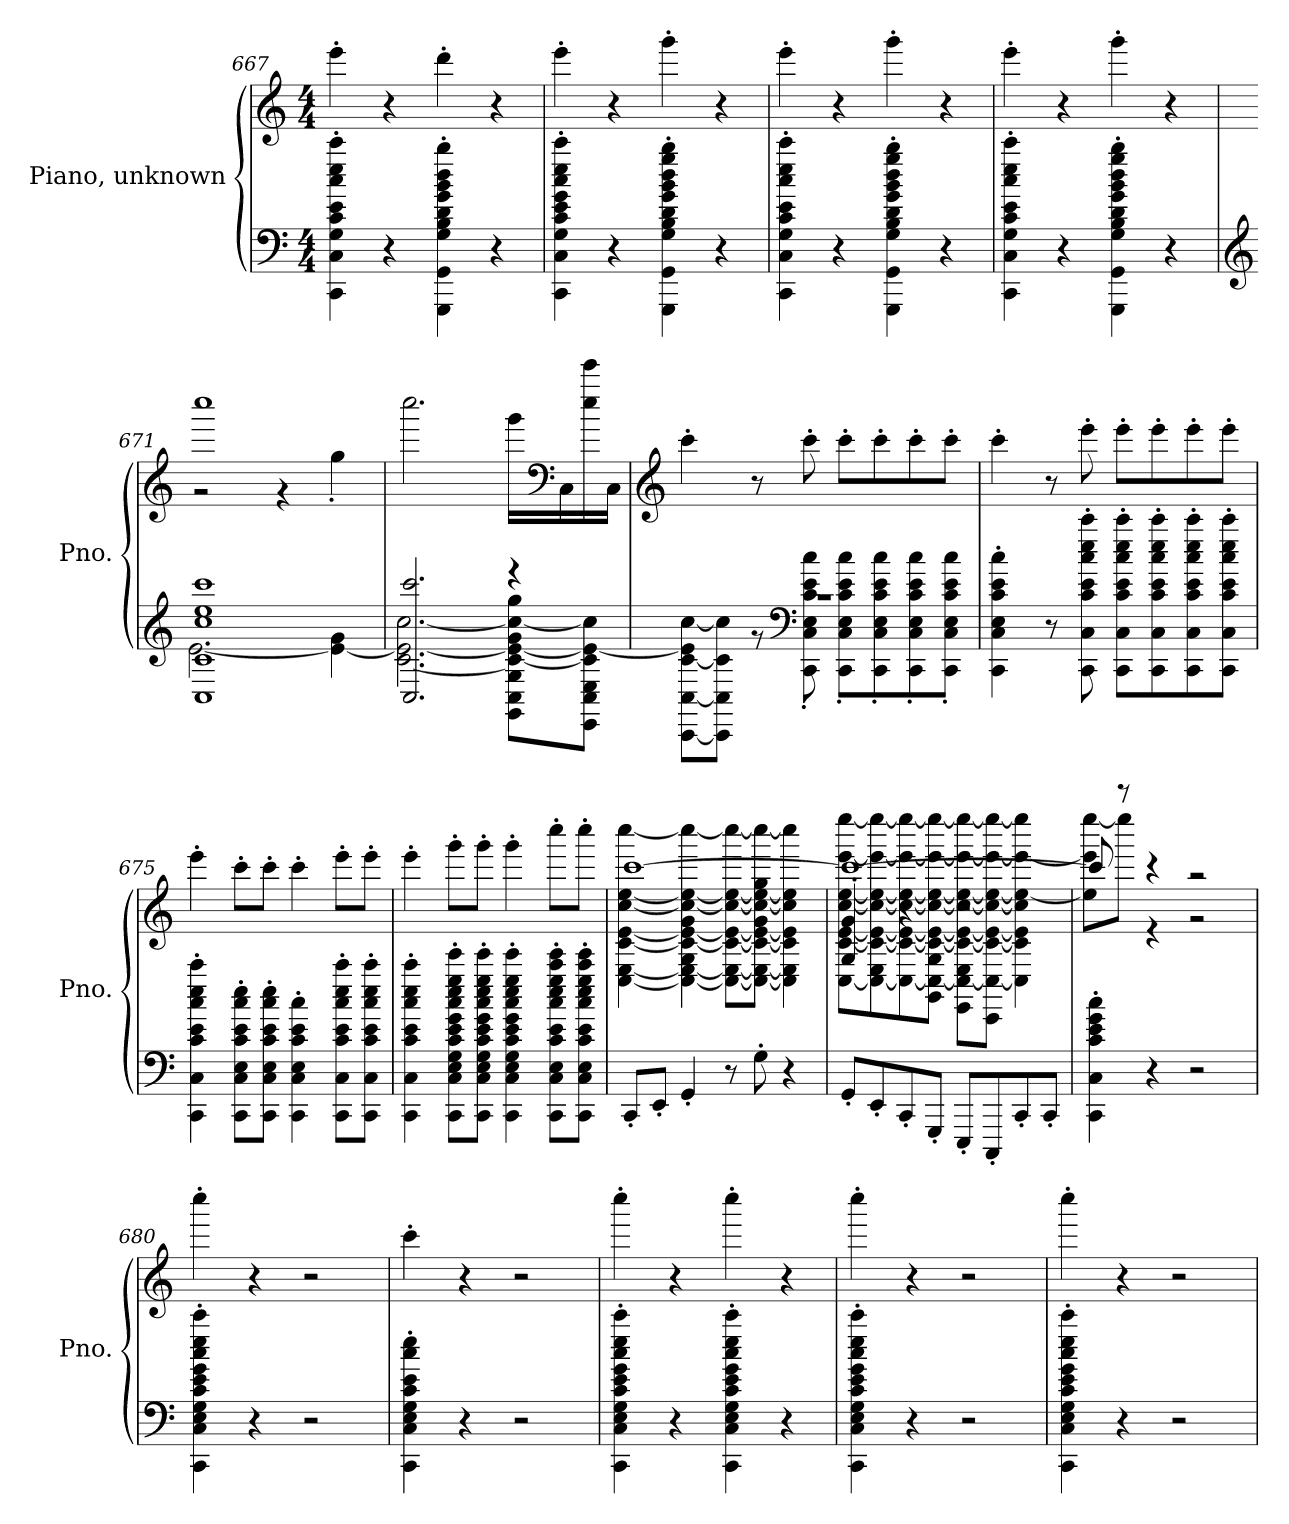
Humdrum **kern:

**kern	**kern
*part1	*part1
*staff2	*staff1
*I"Piano, unknown	*
*I'Pno.	*
*clefF4	*clefG2
*k[]	*k[]
*M4/4	*M4/4
=667	=667
4CC\' 4C\' 4G\' 4c\' 4e\' 4cc\' 4ee\' 4ccc\'	4eee'\
4r	4r
4GGG\' 4GG\' 4G\' 4B\' 4d\' 4g\' 4b\' 4dd\' 4bb\'	4ddd'\
4r	4r
=668	=668
4CC\' 4C\' 4G\' 4c\' 4e\' 4g\' 4cc\' 4ee\' 4ccc\'	4eee'\
4r	4r
4GGG\' 4GG\' 4G\' 4B\' 4d\' 4g\' 4b\' 4dd\' 4gg\' 4bb\'	4ggg'\
4r	4r
=669	=669
4CC\' 4C\' 4G\' 4c\' 4e\' 4cc\' 4ee\' 4ccc\'	4eee'\
4r	4r
4GGG\' 4GG\' 4G\' 4B\' 4d\' 4g\' 4b\' 4dd\' 4gg\' 4bb\'	4ggg'\
4r	4r
=670	=670
4CC\' 4C\' 4G\' 4c\' 4e\' 4cc\' 4ee\' 4ccc\'	4eee'\
4r	4r
4GGG\' 4GG\' 4G\' 4B\' 4d\' 4g\' 4b\' 4dd\' 4gg\' 4bb\'	4ggg'\
4r	4r
=671	=671
*clefG2	*
*^	*^
1C 1c 1cc 1ee 1ccc	[2.e\	1cccc	2r
.	.	.	4r
.	4e\_ 4g\	.	4gg'\
*	*	*v	*v
=672	=672	=672
2.C/ 2.ccc/	[2.c\ 2.e\_ [2.cc\	2.cccc\
4r	8GG\ 8C\ 8G\ 8c\_ 8e\_ 8g\ 8cc\_ 8gg\L	16ggg\LL
*	*	*clefF4
.	.	16C\
.	8EE\ 8C\ 8E\ 8c\] 8e\_ 8cc\]J	16ee\ 16eee\
.	.	16C\JJ
!!LO:LB:g=z
=673	=673	=673
*	*	*clefG2
1r	[8CC\ [8C\ [8c\ 8e\] [8cc\L	4ccc'\
.	8CC\] 8C\] 8c\] 8cc\]J	.
.	8r	8r
*clefF4	*	*
.	8CC\' 8C\' 8E\' 8c\' 8e\' 8cc\'	8ccc'\
.	8CC\' 8C\' 8E\' 8c\' 8e\' 8cc\'L	8ccc'\L
.	8CC\' 8C\' 8E\' 8c\' 8e\' 8cc\'	8ccc'\
.	8CC\' 8C\' 8E\' 8c\' 8e\' 8cc\'	8ccc'\
.	8CC\' 8C\' 8E\' 8c\' 8e\' 8cc\'J	8ccc'\J
*v	*v	*
=674	=674
4CC\' 4C\' 4E\' 4c\' 4e\' 4cc\'	4ccc'\
8r	8r
8CC\' 8C\' 8c\' 8e\' 8cc\' 8ee\' 8ccc\'	8eee'\
8CC\' 8C\' 8c\' 8e\' 8cc\' 8ee\' 8ccc\'L	8eee'\L
8CC\' 8C\' 8c\' 8e\' 8cc\' 8ee\' 8ccc\'	8eee'\
8CC\' 8C\' 8c\' 8e\' 8cc\' 8ee\' 8ccc\'	8eee'\
8CC\' 8C\' 8c\' 8e\' 8cc\' 8ee\' 8ccc\'J	8eee'\J
=675	=675
4CC\' 4C\' 4c\' 4e\' 4cc\' 4ee\' 4ccc\'	4eee'\
8CC\' 8C\' 8E\' 8c\' 8e\' 8cc\' 8ee\'L	8ccc'\L
8CC\' 8C\' 8E\' 8c\' 8e\' 8cc\' 8ee\'J	8ccc'\J
4CC\' 4C\' 4E\' 4c\' 4e\' 4cc\'	4ccc'\
8CC\' 8C\' 8c\' 8e\' 8cc\' 8ee\' 8ccc\'L	8eee'\L
8CC\' 8C\' 8c\' 8e\' 8cc\' 8ee\' 8ccc\'J	8eee'\J
=676	=676
4CC\' 4C\' 4c\' 4e\' 4cc\' 4ee\' 4ccc\'	4eee'\
8CC\' 8C\' 8E\' 8G\' 8c\' 8e\' 8g\' 8cc\' 8ee\' 8gg\' 8eee\'L	8ggg'\L
8CC\' 8C\' 8E\' 8G\' 8c\' 8e\' 8g\' 8cc\' 8ee\' 8gg\' 8eee\'J	8ggg'\J
4CC\' 4C\' 4E\' 4G\' 4c\' 4e\' 4g\' 4cc\' 4ee\' 4gg\' 4eee\'	4ggg'\
8CC\' 8C\' 8E\' 8c\' 8e\' 8cc\' 8ee\' 8gg\' 8ccc\' 8eee\'L	8cccc'\L
8CC\' 8C\' 8E\' 8c\' 8e\' 8cc\' 8ee\' 8gg\' 8ccc\' 8eee\'J	8cccc'\J
!!LO:LB:g=z
=677	=677
*	*^
8CC'/L	[1ccc	[4C\ [4E\ [4c\ [4e\ [4cc\ [4ee\ [4cccc\
8EE'/J	.	.
4GG'/	.	4C\_ 4E\_ 4G\ 4c\_ 4e\_ 4g\ 4cc\_ 4ee\_ 4cccc\_
8r	.	8C\_ 8E\_ 8c\_ 8e\_ 8cc\_ 8ee\_ 8cccc\_L
8G'\	.	8C\_ 8E\_ 8c\_ 8e\_ 8g\ 8cc\_ 8ee\_ 8gg\ 8cccc\_J
4r	.	4C\] 4E\] 4c\] 4e\] 4cc\] 4ee\] 4cccc\]
=678	=678	=678
*	*	*^
8GG'/L	1ccc_	[8C\ [8c\ [8e\ [8cc\ [8ee\ [8eee\ [8eeee\L	4G/' 4g/'
8EE'/	.	8C\_ 8E\ 8c\_ 8e\_ 8cc\_ 8ee\_ 8eee\_ 8eeee\_	.
8CC'/	.	8C\_ 8c\_ 8e\_ 8cc\_ 8ee\_ 8eee\_ 8eeee\_	4r
8GGG'/J	.	8GG\ 8C\_ 8G\ 8c\_ 8e\_ 8cc\_ 8ee\_ 8eee\_ 8eeee\_J	.
8EEE'/L	.	8EE\ 8C\_ 8E\ 8c\_ 8e\_ 8cc\_ 8ee\_ 8eee\_ 8eeee\_L	2r
8CCC'/	.	8CC\ 8C\_ 8c\_ 8e\_ 8cc\_ 8ee\_ 8eee\_ 8eeee\_J	.
8CC'/	.	4C\] 4c\] 4e\] 4cc\] 4ee\_ 4eee\_ 4eeee\]	.
8CC'/J	.	.	.
*	*	*v	*v
=679	=679	=679
4CC\' 4C\' 4c\' 4e\' 4g\' 4cc\'	8ccc/]	8ee\] 8eee\] [8eeee\L
.	8r	8eeee\J]
4r	4r	4r
2r	2r	2r
*	*v	*v
=680	=680
4CC\' 4C\' 4E\' 4G\' 4c\' 4e\' 4g\' 4cc\' 4ee\' 4ccc\'	4cccc'\
4r	4r
2r	2r
=681	=681
4CC\' 4C\' 4E\' 4G\' 4c\' 4e\' 4cc\' 4ee\'	4ccc'\
4r	4r
2r	2r
=682	=682
4CC\' 4C\' 4E\' 4G\' 4c\' 4e\' 4g\' 4cc\' 4ee\' 4ccc\'	4cccc'\
4r	4r
4CC\' 4C\' 4E\' 4G\' 4c\' 4e\' 4g\' 4cc\' 4ee\' 4ccc\'	4cccc'\
4r	4r
=683	=683
4CC\' 4C\' 4E\' 4G\' 4c\' 4e\' 4g\' 4cc\' 4ee\' 4ccc\'	4cccc'\
4r	4r
2r	2r
!!LO:LB:g=z
=684	=684
4CC\' 4C\' 4E\' 4G\' 4c\' 4e\' 4g\' 4cc\' 4ee\' 4ccc\'	4cccc'\
4r	4r
2r	2r
=	=
*-	*-
